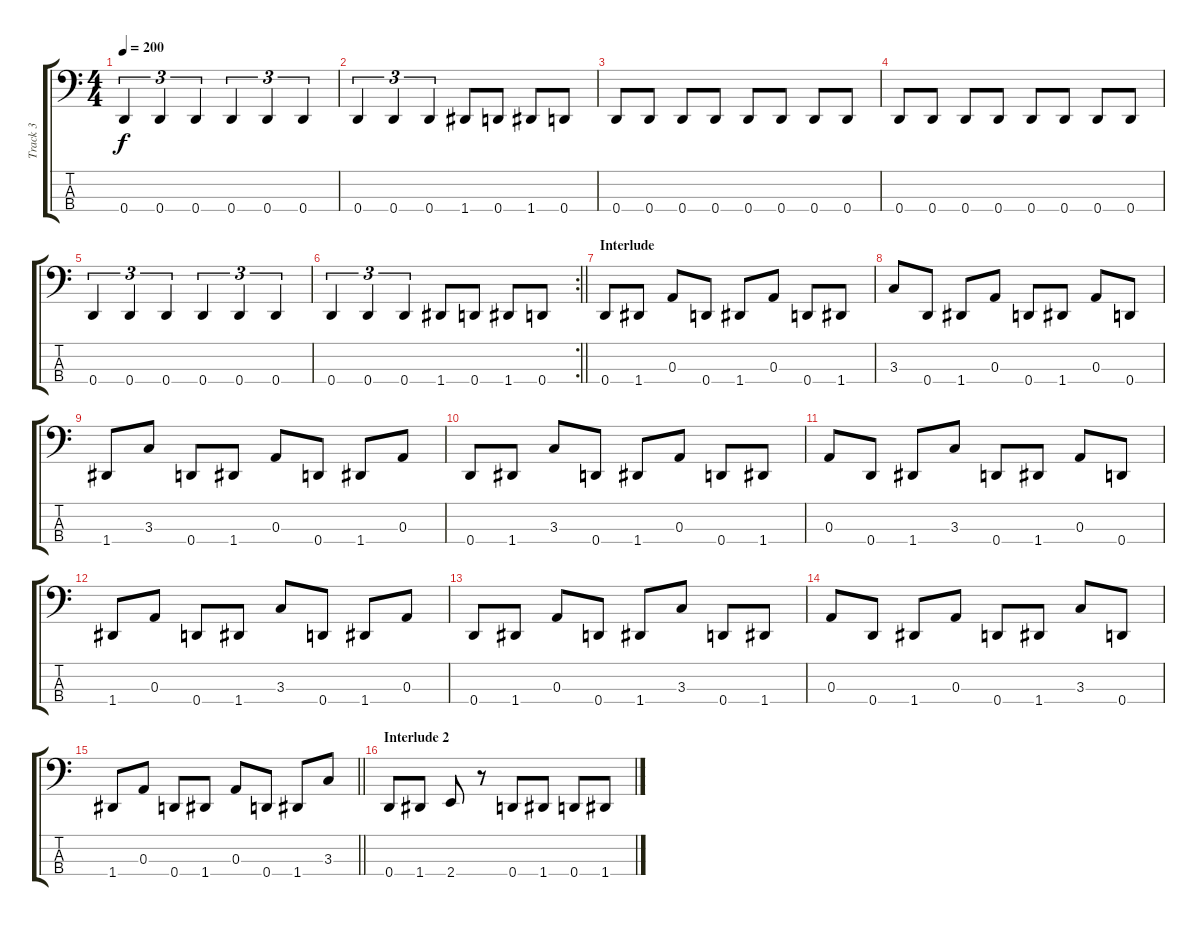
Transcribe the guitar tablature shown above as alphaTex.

\track ("Track 3" "Track 3") {instrument electricbassfinger}
\staff {score tabs}
\tuning (G2 D2 A1 D1) {hide}
\ts (4 4)
\tempo 200
\clef f4
\ks c
0.4.4{tu (3 2) dy f} 0.4.4{tu (3 2)} 0.4.4{tu (3 2)} 0.4.4{tu (3 2)} 0.4.4{tu (3 2)} 0.4.4{tu (3 2)} |
0.4.4{tu (3 2)} 0.4.4{tu (3 2)} 0.4.4{tu (3 2)} 1.4.8 0.4.8 1.4.8 0.4.8 |
0.4.8 0.4.8 0.4.8 0.4.8 0.4.8 0.4.8 0.4.8 0.4.8 |
0.4.8 0.4.8 0.4.8 0.4.8 0.4.8 0.4.8 0.4.8 0.4.8 |
0.4.4{tu (3 2)} 0.4.4{tu (3 2)} 0.4.4{tu (3 2)} 0.4.4{tu (3 2)} 0.4.4{tu (3 2)} 0.4.4{tu (3 2)} |
\rc 2
\barLineRight lightlight
0.4.4{tu (3 2)} 0.4.4{tu (3 2)} 0.4.4{tu (3 2)} 1.4.8 0.4.8 1.4.8 0.4.8 |
\section ("" "Interlude")
0.4.8 1.4.8 0.3.8 0.4.8 1.4.8 0.3.8 0.4.8 1.4.8 |
3.3.8 0.4.8 1.4.8 0.3.8 0.4.8 1.4.8 0.3.8 0.4.8 |
1.4.8 3.3.8 0.4.8 1.4.8 0.3.8 0.4.8 1.4.8 0.3.8 |
0.4.8 1.4.8 3.3.8 0.4.8 1.4.8 0.3.8 0.4.8 1.4.8 |
0.3.8 0.4.8 1.4.8 3.3.8 0.4.8 1.4.8 0.3.8 0.4.8 |
1.4.8 0.3.8 0.4.8 1.4.8 3.3.8 0.4.8 1.4.8 0.3.8 |
0.4.8 1.4.8 0.3.8 0.4.8 1.4.8 3.3.8 0.4.8 1.4.8 |
0.3.8 0.4.8 1.4.8 0.3.8 0.4.8 1.4.8 3.3.8 0.4.8 |
\barLineRight lightlight
1.4.8 0.3.8 0.4.8 1.4.8 0.3.8 0.4.8 1.4.8 3.3.8 |
\section ("" "Interlude 2")
0.4.8 1.4.8 2.4.8 r.8 0.4.8 1.4.8 0.4.8 1.4.8
